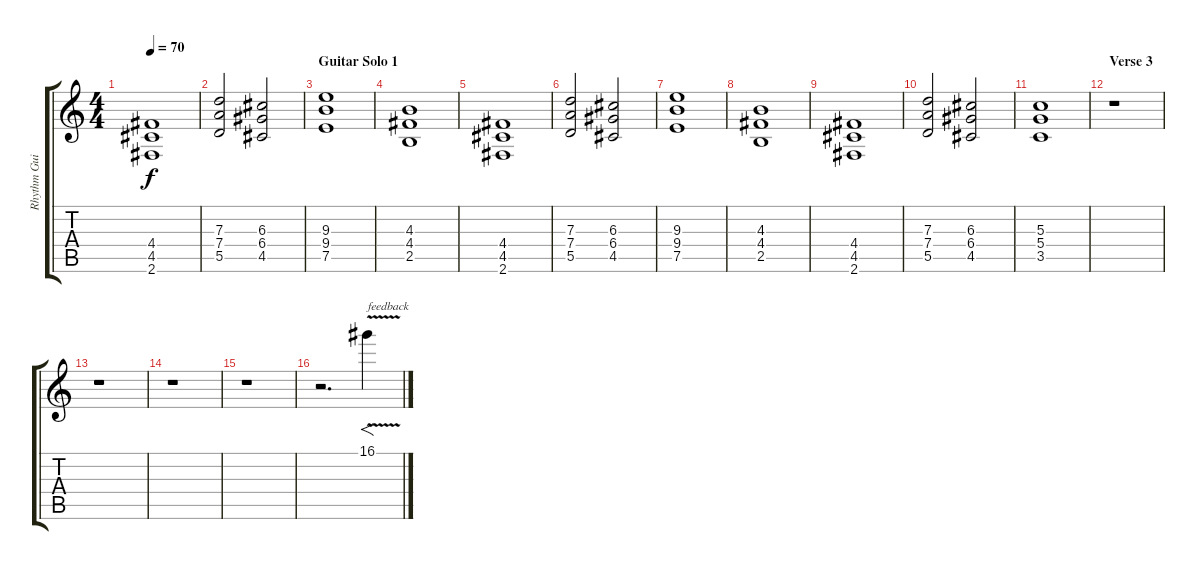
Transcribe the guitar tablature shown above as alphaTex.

\track ("Rhythm Guitar 2" "Rhythm Gui") {instrument overdrivenguitar}
\staff {score tabs}
\tuning (E4 B3 G3 D3 A2 E2) {hide}
\ts (4 4)
\tempo 70
\clef g2
\ks c
(4.4 4.5 2.6).1{dy f} |
(7.3 7.4 5.5).2 (6.3 6.4 4.5).2 |
\section ("" "Guitar Solo 1")
(9.3 9.4 7.5).1 |
(4.3 4.4 2.5).1 |
(4.4 4.5 2.6).1 |
(7.3 7.4 5.5).2 (6.3 6.4 4.5).2 |
(9.3 9.4 7.5).1 |
(4.3 4.4 2.5).1 |
(4.4 4.5 2.6).1 |
(7.3 7.4 5.5).2 (6.3 6.4 4.5).2 |
(5.3 5.4 3.5).1 |
\section ("" "Verse 3")
r.1 |
r.1 |
r.1 |
r.1 |
r.2{d} 16.1{v}.4{f txt "feedback"}
